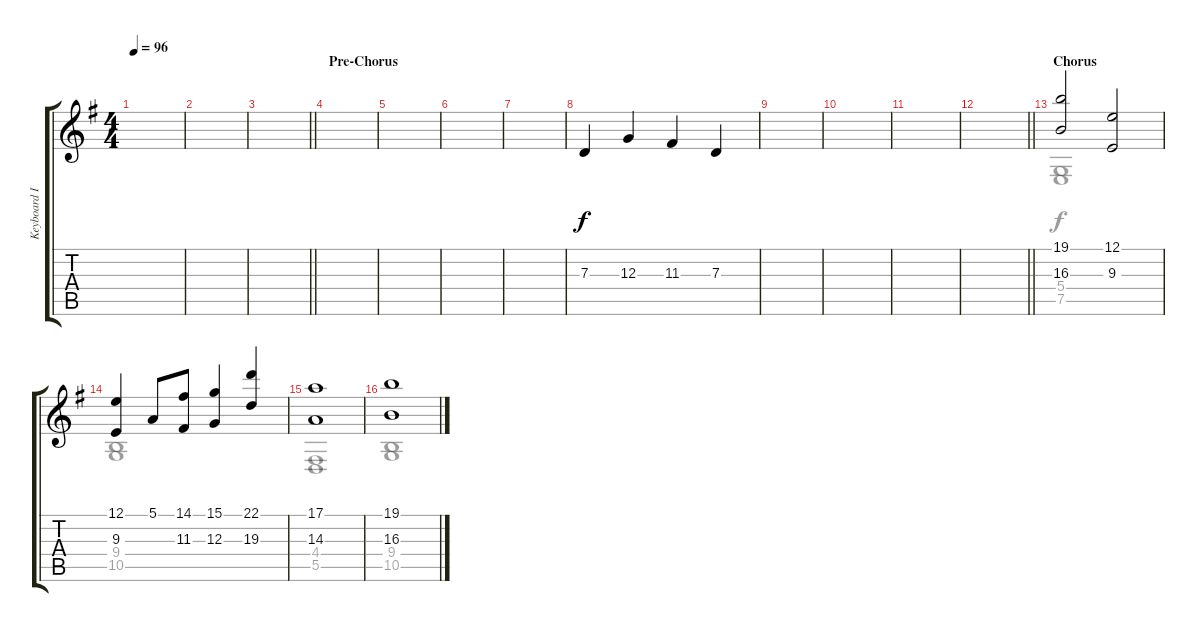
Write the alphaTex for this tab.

\track ("Keyboard I" "Keyboard I") {instrument stringensemble1}
\staff {score tabs}
\tuning (E4 B3 G3 D3 A2 E2) {hide}
\voice
\ts (4 4)
\tempo 96
\clef g2
\ks g
|
|
\barLineRight lightlight
|
\section ("" "Pre-Chorus")
|
|
|
|
7.3.4 12.3.4 11.3.4 7.3.4 |
|
|
|
\barLineRight lightlight
|
\section ("" "Chorus")
(19.1 16.3).2 (12.1 9.3).2 |
(12.1 9.3).4 5.1.8 (14.1 11.3).8 (15.1 12.3).4 (22.1 19.3).4 |
(17.1 14.3).1 |
(19.1 16.3).1
\voice
\clef g2
\ottava regular
\simile none
\ks g
|
|
\barLineRight lightlight
|
|
|
|
|
|
|
|
|
\barLineRight lightlight
|
(5.4 7.5).1 |
(9.4 10.5).1 |
(4.4 5.5).1 |
(9.4 10.5).1
